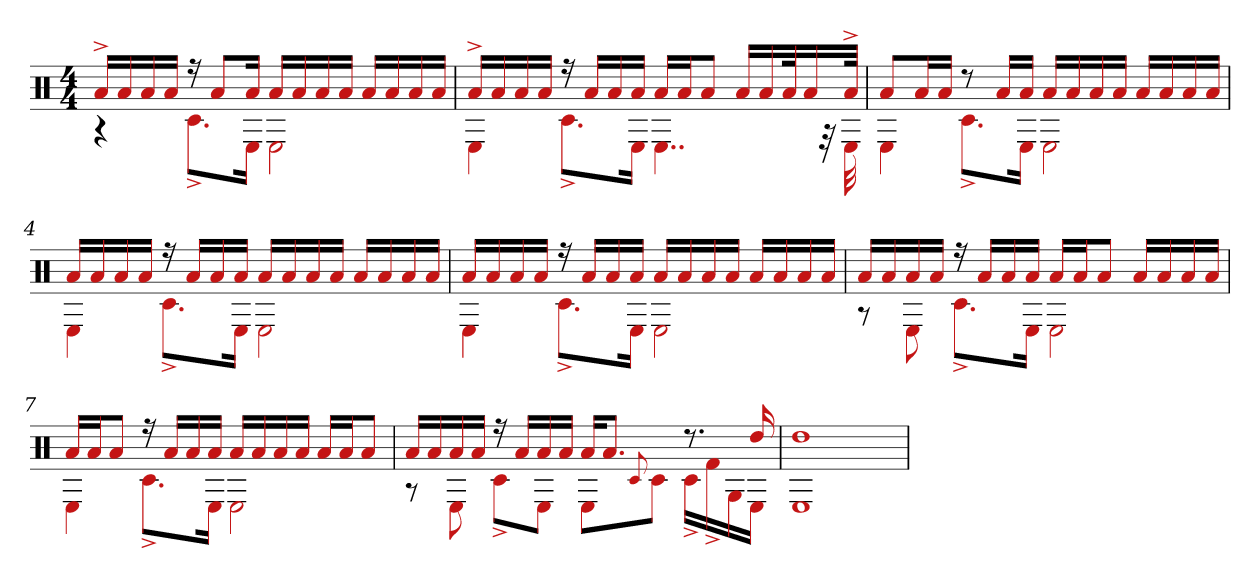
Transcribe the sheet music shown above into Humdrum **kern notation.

**kern
*part1
*staff1
*clefX
*k[]
*M4/4
=1
*^
16a^LL	4r
16a	.
16a	.
16aJJ	.
16r	8.c#^L
8aL	.
16aJk	16EJk
16aLL	2E
16a	.
16a	.
16aJJ	.
16aLL	.
16a	.
16a	.
16aJJ	.
=2	=2
16a^LL	4E
16a	.
16a	.
16aJJ	.
16r	8.c#^L
16aLL	.
16a	.
16aJJ	16EJk
16aLL	4..E
16aJ	.
8aJ	.
16aLL	.
16a	.
32ak	.
16a	.
.	32r
32a^JJk	32E
=3	=3
8aL	4E
16aL	.
16aJJ	.
8r	8.c#^L
16aLL	.
16aJJ	16EJk
16aLL	2E
16a	.
16a	.
16aJJ	.
16aLL	.
16a	.
16a	.
16aJJ	.
=4	=4
16aLL	4E
16a	.
16a	.
16aJJ	.
16r	8.c#^L
16aLL	.
16a	.
16aJJ	16EJk
16aLL	2E
16a	.
16a	.
16aJJ	.
16aLL	.
16a	.
16a	.
16aJJ	.
=5	=5
16aLL	4E
16a	.
16a	.
16aJJ	.
16r	8.c#^L
16aLL	.
16a	.
16aJJ	16EJk
16aLL	2E
16a	.
16a	.
16aJJ	.
16aLL	.
16a	.
16a	.
16aJJ	.
=6	=6
16aLL	8r
16a	.
16a	8E
16aJJ	.
16r	8.c#^L
16aLL	.
16a	.
16aJJ	16EJk
16aLL	2E
16aJ	.
8aJ	.
16aLL	.
16a	.
16a	.
16aJJ	.
=7	=7
16aLL	4E
16aJ	.
8aJ	.
16r	8.c#^L
16aLL	.
16a	.
16aJJ	16EJk
16aLL	2E
16a	.
16a	.
16aJJ	.
16aLL	.
16aJ	.
8aJ	.
=8	=8
16aLL	8r
16a	.
16a	8E
16aJJ	.
16r	8c#^L
16aLL	.
16a	8EJ
16aJJ	.
16aKL	8EL
8.aJ	.
.	8qqc#
.	8c#J
8.r	16c#^LL
.	16f#^
.	16G
16dd	16EJJ
=9	=9
1dd	1E
*v	*v
=
*-
